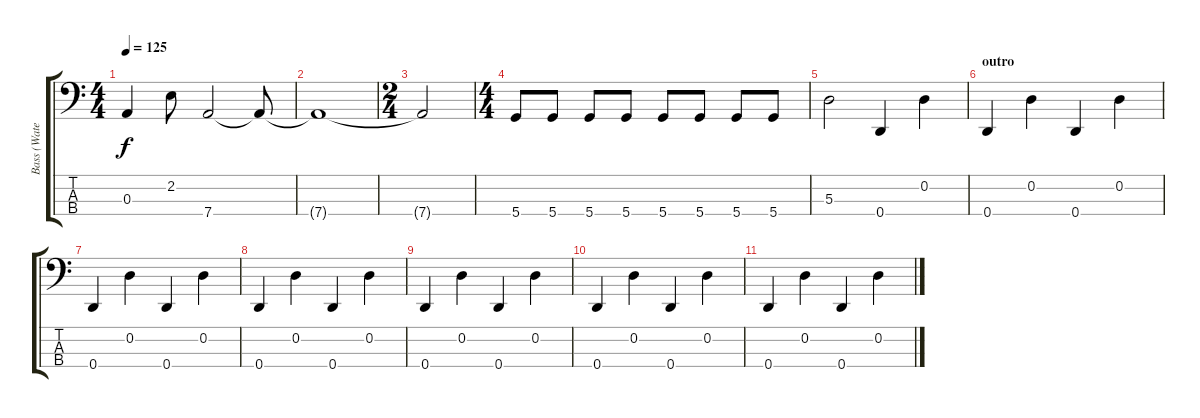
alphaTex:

\track ("Bass (Waters)" "Bass (Wate") {instrument electricbasspick}
\staff {score tabs}
\tuning (G2 D2 A1 D1) {hide}
\ts (4 4)
\tempo 125
\clef f4
\ks c
0.3.4{dy f} 2.2.8 7.4.2 7.4{t}.8 |
7.4{t}.1 |
\ts (2 4)
7.4{t}.2 |
\ts (4 4)
5.4.8 5.4.8 5.4.8 5.4.8 5.4.8 5.4.8 5.4.8 5.4.8 |
5.3.2 0.4.4 0.2.4 |
\section ("" "outro")
0.4.4 0.2.4 0.4.4 0.2.4 |
0.4.4 0.2.4 0.4.4 0.2.4 |
0.4.4 0.2.4 0.4.4 0.2.4 |
0.4.4 0.2.4 0.4.4 0.2.4 |
0.4.4 0.2.4 0.4.4 0.2.4 |
0.4.4 0.2.4 0.4.4 0.2.4
